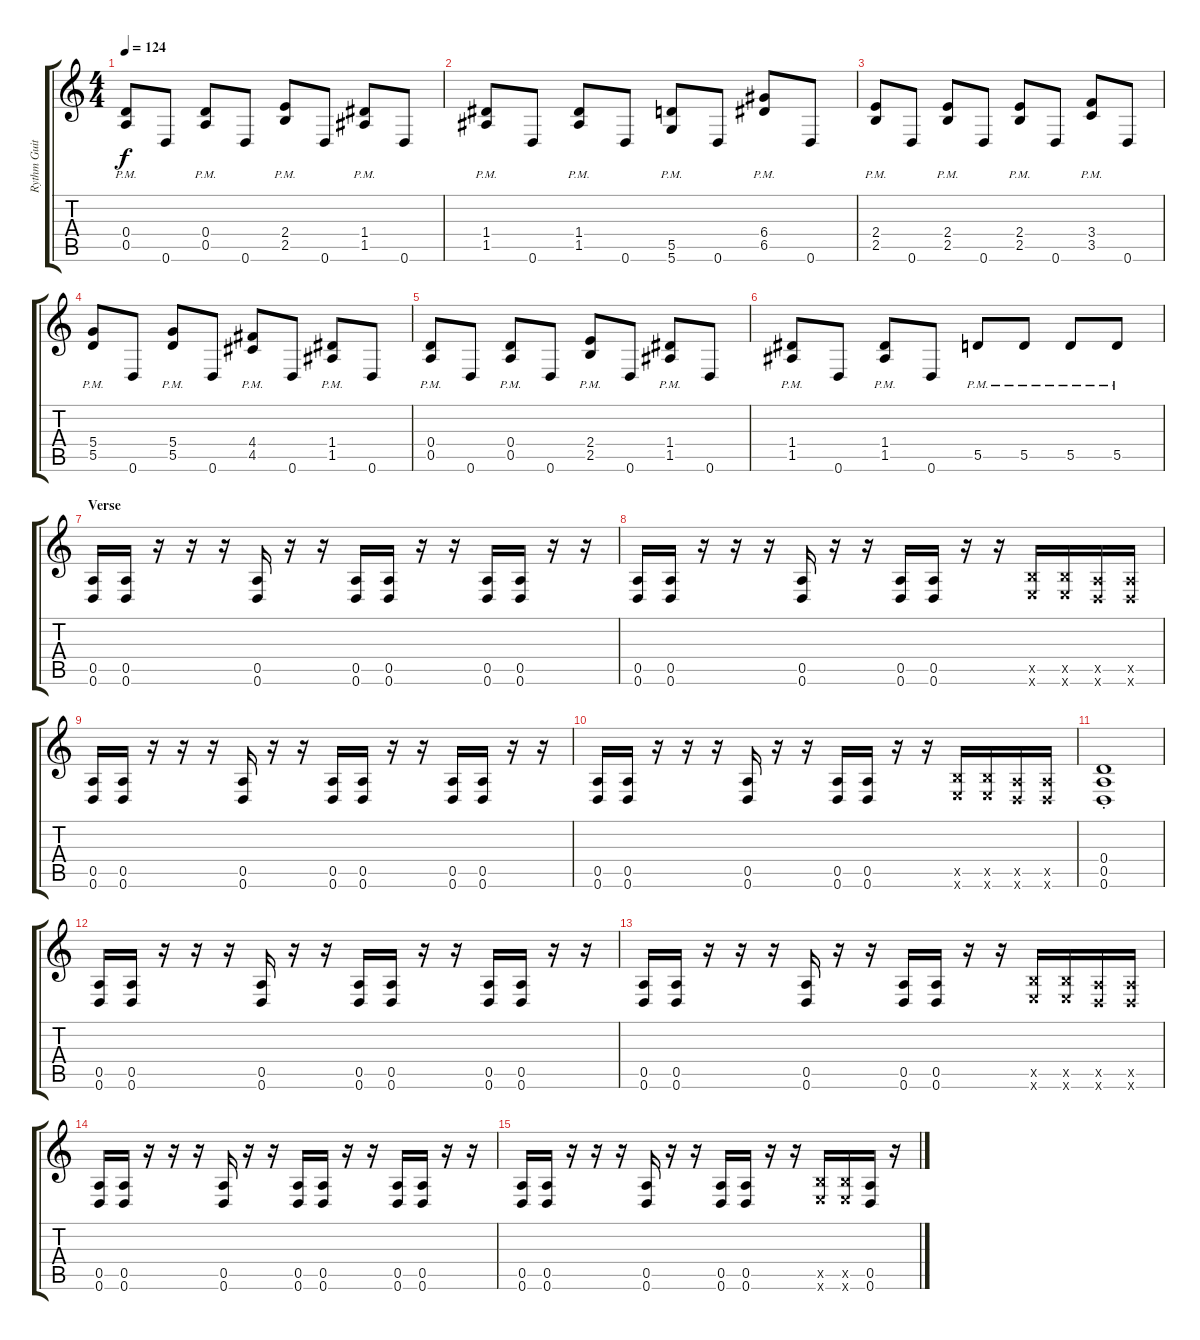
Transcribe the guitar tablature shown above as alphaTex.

\track ("Rythm Guitar" "Rythm Guit") {instrument distortionguitar}
\staff {score tabs}
\tuning (E4 B3 G3 D3 A2 D2) {hide}
\ts (4 4)
\tempo 124
\clef g2
\ks c
(0.4{pm} 0.5{pm}).8{dy f} 0.6.8 (0.4{pm} 0.5{pm}).8 0.6.8 (2.4{pm} 2.5{pm}).8 0.6.8 (1.4{pm} 1.5{pm}).8 0.6.8 |
(1.4{pm} 1.5{pm}).8 0.6.8 (1.4{pm} 1.5{pm}).8 0.6.8 (5.5{pm} 5.6{pm}).8 0.6.8 (6.4{pm} 6.5{pm}).8 0.6.8 |
(2.4{pm} 2.5{pm}).8 0.6.8 (2.4{pm} 2.5{pm}).8 0.6.8 (2.4{pm} 2.5{pm}).8 0.6.8 (3.4{pm} 3.5{pm}).8 0.6.8 |
(5.4{pm} 5.5{pm}).8 0.6.8 (5.4{pm} 5.5{pm}).8 0.6.8 (4.4{pm} 4.5{pm}).8 0.6.8 (1.4{pm} 1.5{pm}).8 0.6.8 |
(0.4{pm} 0.5{pm}).8 0.6.8 (0.4{pm} 0.5{pm}).8 0.6.8 (2.4{pm} 2.5{pm}).8 0.6.8 (1.4{pm} 1.5{pm}).8 0.6.8 |
(1.4{pm} 1.5{pm}).8 0.6.8 (1.4{pm} 1.5{pm}).8 0.6.8 5.5{pm}.8 5.5{pm}.8 5.5{pm}.8 5.5{pm}.8 |
\section ("" "Verse")
(0.5 0.6).16 (0.5 0.6).16 r.16 r.16 r.16 (0.5 0.6).16 r.16 r.16 (0.5 0.6).16 (0.5 0.6).16 r.16 r.16 (0.5 0.6).16 (0.5 0.6).16 r.16 r.16 |
(0.5 0.6).16 (0.5 0.6).16 r.16 r.16 r.16 (0.5 0.6).16 r.16 r.16 (0.5 0.6).16 (0.5 0.6).16 r.16 r.16 (2.5{x} 2.6{x}).16 (2.5{x} 2.6{x}).16 (0.5{x} 0.6{x}).16 (0.5{x} 0.6{x}).16 |
(0.5 0.6).16 (0.5 0.6).16 r.16 r.16 r.16 (0.5 0.6).16 r.16 r.16 (0.5 0.6).16 (0.5 0.6).16 r.16 r.16 (0.5 0.6).16 (0.5 0.6).16 r.16 r.16 |
(0.5 0.6).16 (0.5 0.6).16 r.16 r.16 r.16 (0.5 0.6).16 r.16 r.16 (0.5 0.6).16 (0.5 0.6).16 r.16 r.16 (2.5{x} 2.6{x}).16 (2.5{x} 2.6{x}).16 (0.5{x} 0.6{x}).16 (0.5{x} 0.6{x}).16 |
(0.4{st} 0.5{st} 0.6{st}).1 |
(0.5 0.6).16 (0.5 0.6).16 r.16 r.16 r.16 (0.5 0.6).16 r.16 r.16 (0.5 0.6).16 (0.5 0.6).16 r.16 r.16 (0.5 0.6).16 (0.5 0.6).16 r.16 r.16 |
(0.5 0.6).16 (0.5 0.6).16 r.16 r.16 r.16 (0.5 0.6).16 r.16 r.16 (0.5 0.6).16 (0.5 0.6).16 r.16 r.16 (2.5{x} 2.6{x}).16 (2.5{x} 2.6{x}).16 (0.5{x} 0.6{x}).16 (0.5{x} 0.6{x}).16 |
(0.5 0.6).16 (0.5 0.6).16 r.16 r.16 r.16 (0.5 0.6).16 r.16 r.16 (0.5 0.6).16 (0.5 0.6).16 r.16 r.16 (0.5 0.6).16 (0.5 0.6).16 r.16 r.16 |
(0.5 0.6).16 (0.5 0.6).16 r.16 r.16 r.16 (0.5 0.6).16 r.16 r.16 (0.5 0.6).16 (0.5 0.6).16 r.16 r.16 (2.5{x} 2.6{x}).16 (2.5{x} 2.6{x}).16 (0.5 0.6).16 r.16
